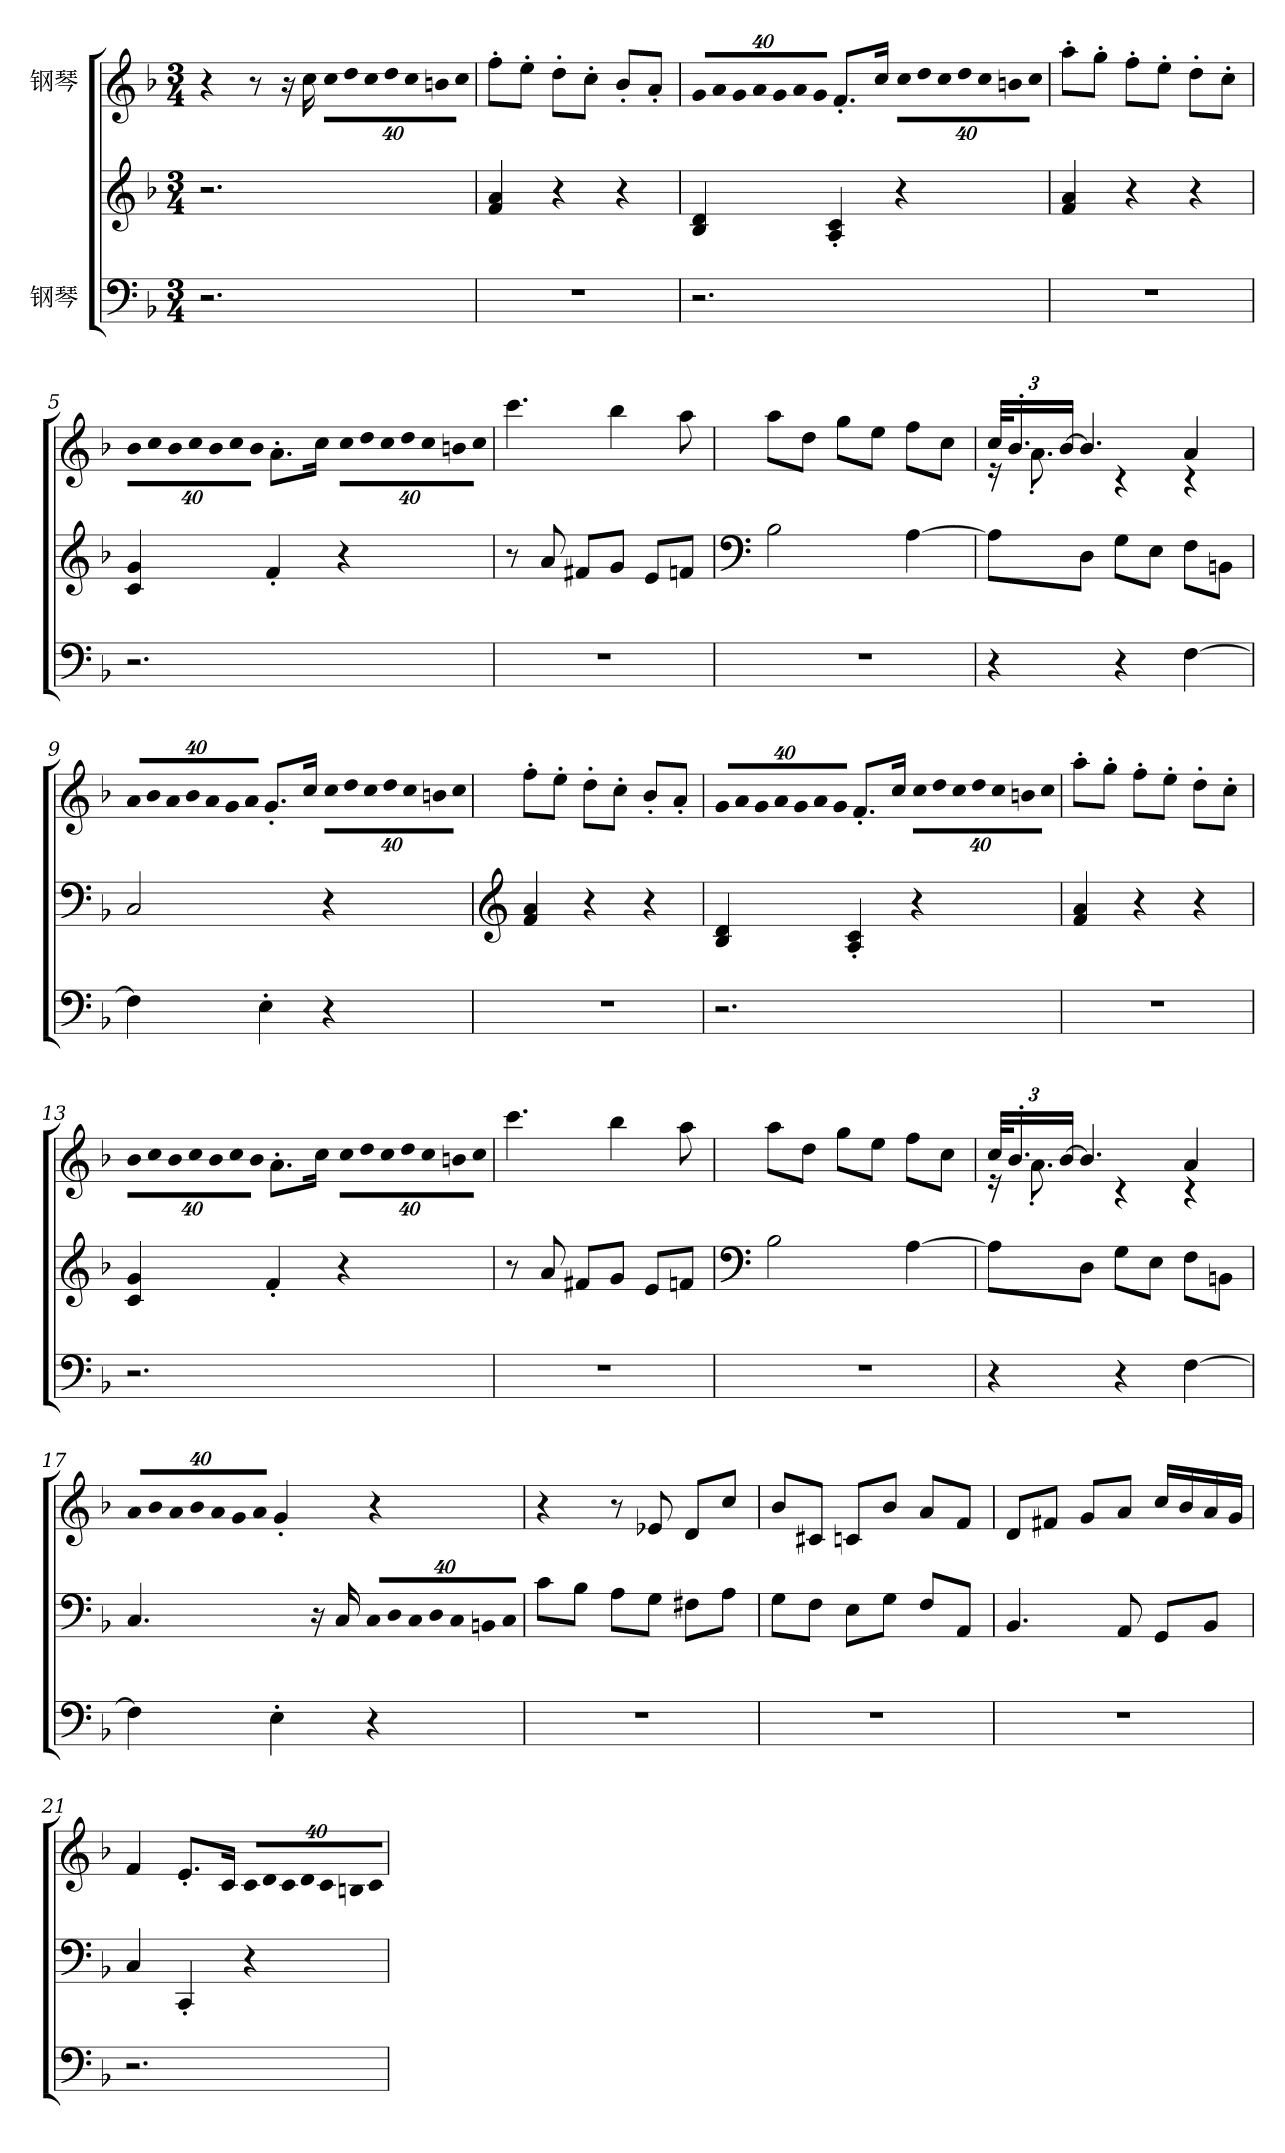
**kern	**kern	**kern
*part2	*part2	*part1
*staff3	*staff2	*staff1
*I"钢琴	*	*I"钢琴
*clefF4	*clefG2	*clefG2
*k[b-]	*k[b-]	*k[b-]
*M3/4	*M3/4	*M3/4
*MM120	*MM120	*MM120
=1	=1	=1
2.r	2.r	4r
.	.	8r
.	.	16r
.	.	16cc\
*	*	*Xbrackettup
!	!	!LO:N:vis=32
.	.	640%23cc\LLL
!	!	!LO:N:vis=32
.	.	640%23dd\
!	!	!LO:N:vis=32
.	.	640%23cc\
!	!	!LO:N:vis=32
.	.	640%23dd\
!	!	!LO:N:vis=32
.	.	640%23cc\
!	!	!LO:N:vis=32
.	.	640%23bn\
!	!	!LO:N:vis=32
.	.	640%23cc\JJJ
640ryy	640ryy	.
=2	=2	=2
2.r	4f/ 4a/	8ff'\L
.	.	8ee'\J
.	4r	8dd'\L
.	.	8cc'\J
.	4r	8b-'/L
.	.	8a'/J
=3	=3	=3
!	!	!LO:N:vis=32
2.r	4B-/ 4d/	640%23g/LLL
!	!	!LO:N:vis=32
.	.	640%23a/
!	!	!LO:N:vis=32
.	.	640%23g/
!	!	!LO:N:vis=32
.	.	640%23a/
!	!	!LO:N:vis=32
.	.	640%23g/
!	!	!LO:N:vis=32
.	.	640%23a/
!	!	!LO:N:vis=32
.	.	640%23g/JJJ
.	4A/' 4c/'	.
.	.	8.f'/L
.	.	16cc/Jk
.	4r	.
!	!	!LO:N:vis=32
.	.	640%23cc\LLL
!	!	!LO:N:vis=32
.	.	640%23dd\
!	!	!LO:N:vis=32
.	.	640%23cc\
!	!	!LO:N:vis=32
.	.	640%23dd\
!	!	!LO:N:vis=32
.	.	640%23cc\
!	!	!LO:N:vis=32
.	.	640%23bn\
!	!	!LO:N:vis=32
.	.	640%23cc\JJJ
320ryy	320ryy	.
=4	=4	=4
2.r	4f/ 4a/	8aa'\L
.	.	8gg'\J
.	4r	8ff'\L
.	.	8ee'\J
.	4r	8dd'\L
.	.	8cc'\J
!!LO:LB:g=z
=5	=5	=5
!	!	!LO:N:vis=32
2.r	4c/ 4g/	640%23b-\LLL
!	!	!LO:N:vis=32
.	.	640%23cc\
!	!	!LO:N:vis=32
.	.	640%23b-\
!	!	!LO:N:vis=32
.	.	640%23cc\
!	!	!LO:N:vis=32
.	.	640%23b-\
!	!	!LO:N:vis=32
.	.	640%23cc\
!	!	!LO:N:vis=32
.	.	640%23b-\JJJ
.	4f'/	.
.	.	8.a'\L
.	.	16cc\Jk
.	4r	.
!	!	!LO:N:vis=32
.	.	640%23cc\LLL
!	!	!LO:N:vis=32
.	.	640%23dd\
!	!	!LO:N:vis=32
.	.	640%23cc\
!	!	!LO:N:vis=32
.	.	640%23dd\
!	!	!LO:N:vis=32
.	.	640%23cc\
!	!	!LO:N:vis=32
.	.	640%23bn\
!	!	!LO:N:vis=32
.	.	640%23cc\JJJ
320ryy	320ryy	.
=6	=6	=6
2.r	8r	4.ccc\
.	8a/	.
.	8f#X/L	.
.	8g/J	4bb-\
.	8e/L	.
.	8fn/J	8aa\
=7	=7	=7
*	*clefF4	*
2.r	2B-\	8aa\L
.	.	8dd\J
.	.	8gg\L
.	.	8ee\J
.	[4A\	8ff\L
.	.	8cc\J
!!LO:LB:g=z
=8	=8	=8
*	*	*^
4r	8A\L]	48cc/KLL	16r
.	.	24.b-'/	.
.	.	.	8.a'\
.	.	[24b-/JJ	.
.	8D\J	4.b-/]	.
4r	8G\L	.	4r
.	8E\J	.	.
[4F\	8F\L	4a/	4r
.	8BBn\J	.	.
*	*	*v	*v
=9	=9	=9
!	!	!LO:N:vis=32
4F\]	2C/	640%23a/LLL
!	!	!LO:N:vis=32
.	.	640%23b-/
!	!	!LO:N:vis=32
.	.	640%23a/
!	!	!LO:N:vis=32
.	.	640%23b-/
!	!	!LO:N:vis=32
.	.	640%23a/
!	!	!LO:N:vis=32
.	.	640%23g/
!	!	!LO:N:vis=32
.	.	640%23a/JJJ
4E'\	.	.
.	.	8.g'/L
.	.	16cc/Jk
4r	4r	.
!	!	!LO:N:vis=32
.	.	640%23cc\LLL
!	!	!LO:N:vis=32
.	.	640%23dd\
!	!	!LO:N:vis=32
.	.	640%23cc\
!	!	!LO:N:vis=32
.	.	640%23dd\
!	!	!LO:N:vis=32
.	.	640%23cc\
!	!	!LO:N:vis=32
.	.	640%23bn\
!	!	!LO:N:vis=32
.	.	640%23cc\JJJ
320ryy	320ryy	.
=10	=10	=10
*	*clefG2	*
2.r	4f/ 4a/	8ff'\L
.	.	8ee'\J
.	4r	8dd'\L
.	.	8cc'\J
.	4r	8b-'/L
.	.	8a'/J
!!LO:LB:g=z
=11	=11	=11
!	!	!LO:N:vis=32
2.r	4B-/ 4d/	640%23g/LLL
!	!	!LO:N:vis=32
.	.	640%23a/
!	!	!LO:N:vis=32
.	.	640%23g/
!	!	!LO:N:vis=32
.	.	640%23a/
!	!	!LO:N:vis=32
.	.	640%23g/
!	!	!LO:N:vis=32
.	.	640%23a/
!	!	!LO:N:vis=32
.	.	640%23g/JJJ
.	4A/' 4c/'	.
.	.	8.f'/L
.	.	16cc/Jk
.	4r	.
!	!	!LO:N:vis=32
.	.	640%23cc\LLL
!	!	!LO:N:vis=32
.	.	640%23dd\
!	!	!LO:N:vis=32
.	.	640%23cc\
!	!	!LO:N:vis=32
.	.	640%23dd\
!	!	!LO:N:vis=32
.	.	640%23cc\
!	!	!LO:N:vis=32
.	.	640%23bn\
!	!	!LO:N:vis=32
.	.	640%23cc\JJJ
320ryy	320ryy	.
=12	=12	=12
2.r	4f/ 4a/	8aa'\L
.	.	8gg'\J
.	4r	8ff'\L
.	.	8ee'\J
.	4r	8dd'\L
.	.	8cc'\J
=13	=13	=13
!	!	!LO:N:vis=32
2.r	4c/ 4g/	640%23b-\LLL
!	!	!LO:N:vis=32
.	.	640%23cc\
!	!	!LO:N:vis=32
.	.	640%23b-\
!	!	!LO:N:vis=32
.	.	640%23cc\
!	!	!LO:N:vis=32
.	.	640%23b-\
!	!	!LO:N:vis=32
.	.	640%23cc\
!	!	!LO:N:vis=32
.	.	640%23b-\JJJ
.	4f'/	.
.	.	8.a'\L
.	.	16cc\Jk
.	4r	.
!	!	!LO:N:vis=32
.	.	640%23cc\LLL
!	!	!LO:N:vis=32
.	.	640%23dd\
!	!	!LO:N:vis=32
.	.	640%23cc\
!	!	!LO:N:vis=32
.	.	640%23dd\
!	!	!LO:N:vis=32
.	.	640%23cc\
!	!	!LO:N:vis=32
.	.	640%23bn\
!	!	!LO:N:vis=32
.	.	640%23cc\JJJ
320ryy	320ryy	.
!!LO:PB:g=z
=14	=14	=14
2.r	8r	4.ccc\
.	8a/	.
.	8f#X/L	.
.	8g/J	4bb-\
.	8e/L	.
.	8fn/J	8aa\
=15	=15	=15
*	*clefF4	*
2.r	2B-\	8aa\L
.	.	8dd\J
.	.	8gg\L
.	.	8ee\J
.	[4A\	8ff\L
.	.	8cc\J
=16	=16	=16
*	*	*^
4r	8A\L]	48cc/KLL	16r
.	.	24.b-'/	.
.	.	.	8.a'\
.	.	[24b-/JJ	.
.	8D\J	4.b-/]	.
4r	8G\L	.	4r
.	8E\J	.	.
[4F\	8F\L	4a/	4r
.	8BBn\J	.	.
*	*	*v	*v
!!LO:LB:g=z
=17	=17	=17
!	!	!LO:N:vis=32
4F\]	4.C/	640%23a/LLL
!	!	!LO:N:vis=32
.	.	640%23b-/
!	!	!LO:N:vis=32
.	.	640%23a/
!	!	!LO:N:vis=32
.	.	640%23b-/
!	!	!LO:N:vis=32
.	.	640%23a/
!	!	!LO:N:vis=32
.	.	640%23g/
!	!	!LO:N:vis=32
.	.	640%23a/JJJ
4E'\	.	.
.	.	4g'/
.	16r	.
.	16C/	.
*	*Xbrackettup	*
!	!LO:N:vis=32	!
4r	640%23C/LLL	.
.	.	4r
!	!LO:N:vis=32	!
.	640%23D/	.
!	!LO:N:vis=32	!
.	640%23C/	.
!	!LO:N:vis=32	!
.	640%23D/	.
!	!LO:N:vis=32	!
.	640%23C/	.
!	!LO:N:vis=32	!
.	640%23BBn/	.
!	!LO:N:vis=32	!
.	640%23C/JJJ	.
640ryy	.	.
=18	=18	=18
2.r	8c\L	4r
.	8B-\J	.
.	8A\L	8r
.	8G\J	8e-X/
.	8F#X\L	8d/L
.	8A\J	8cc/J
=19	=19	=19
2.r	8G\L	8b-/L
.	8F\J	8c#X/J
.	8E\L	8cn/L
.	8G\J	8b-/J
.	8F/L	8a/L
.	8AA/J	8f/J
=20	=20	=20
2.r	4.BB-/	8d/L
.	.	8f#X/J
.	.	8g/L
.	8AA/	8a/J
.	8GG/L	16cc/LL
.	.	16b-/
.	8BB-/J	16a/
.	.	16g/JJ
!!LO:LB:g=z
=21	=21	=21
2.r	4C/	4f/
.	4CC'/	8.e'/L
.	.	16c/Jk
!	!	!LO:N:vis=32
.	4r	640%23c/LLL
!	!	!LO:N:vis=32
.	.	640%23d/
!	!	!LO:N:vis=32
.	.	640%23c/
!	!	!LO:N:vis=32
.	.	640%23d/
!	!	!LO:N:vis=32
.	.	640%23c/
!	!	!LO:N:vis=32
.	.	640%23Bn/
!	!	!LO:N:vis=32
.	.	640%23c/JJJ
640ryy	640ryy	.
=	=	=
*-	*-	*-
